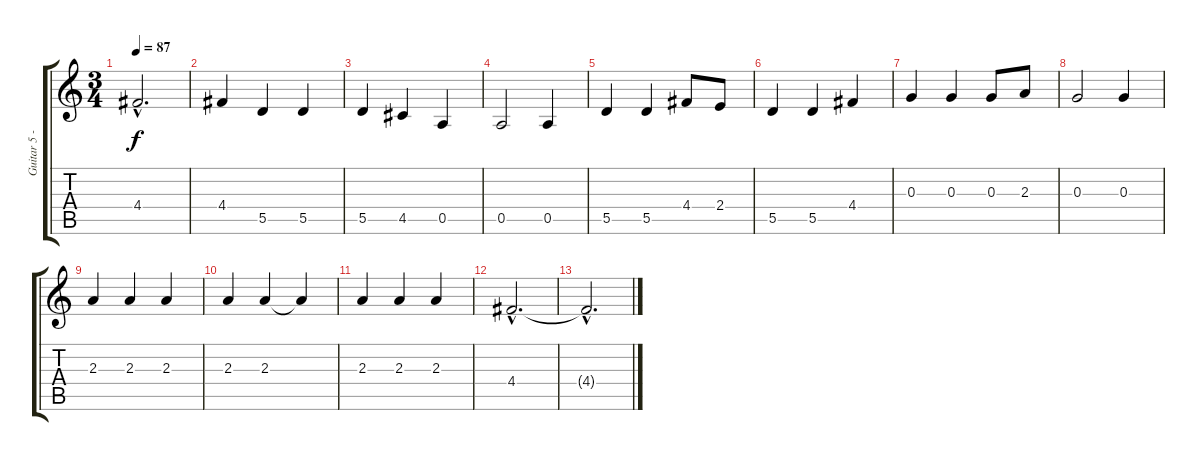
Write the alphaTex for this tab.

\track ("Guitar 5 - Low Overdubs" "Guitar 5 -") {instrument distortionguitar}
\staff {score tabs}
\tuning (E4 B3 G3 D3 A2 E2) {hide}
\ts (3 4)
\tempo 87
\clef g2
\ks c
4.4{hac}.2{d dy f} |
4.4.4 5.5.4 5.5.4 |
5.5.4 4.5.4 0.5.4 |
0.5.2 0.5.4 |
5.5.4 5.5.4 4.4.8 2.4.8 |
5.5.4 5.5.4 4.4.4 |
0.3.4 0.3.4 0.3.8 2.3.8 |
0.3.2 0.3.4 |
2.3.4 2.3.4 2.3.4 |
2.3.4 2.3.4 2.3{t}.4 |
2.3.4 2.3.4 2.3.4 |
4.4{hac}.2{d} |
4.4{hac t}.2{d}
